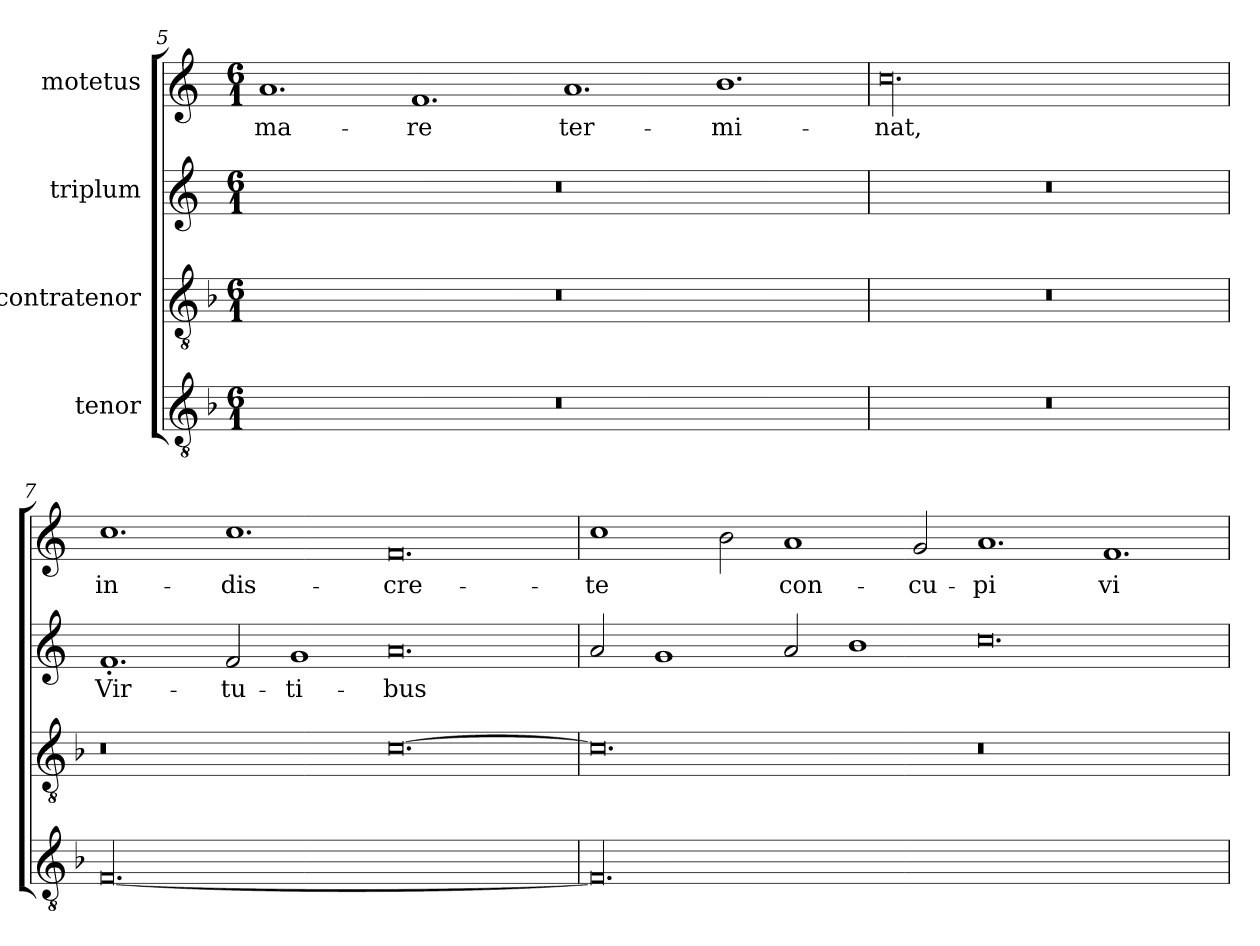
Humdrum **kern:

**kern	**kern	**kern	**text	**kern	**text
*part4	*part3	*part2	*part2	*part1	*part1
*staff4	*staff3	*staff2	*staff2	*staff1	*staff1
*I"tenor	*I"contratenor	*I"triplum	*	*I"motetus	*
*clefGv2	*clefGv2	*clefG2	*	*clefG2	*
*k[b-]	*k[b-]	*k[]	*	*k[]	*
*F:	*F:	*C:	*	*C:	*
*M6/1	*M6/1	*M6/1	*	*M6/1	*
=5	=5	=5	=5	=5	=5
00.r	00.r	00.r	.	1.a/	ma-
.	.	.	.	1.f/	-re
.	.	.	.	1.a/	ter-
.	.	.	.	1.b\	-mi-
=6	=6	=6	=6	=6	=6
00.r	00.r	00.r	.	00.cc\	-nat,
=7	=7	=7	=7	=7	=7
[00.F/	0.r	1.f'/	Vir-	1.cc\	in-
.	.	2f/	-tu-	1.cc\	-dis-
.	.	1g/	-ti-	.	.
.	[0.c\	0.a/	-bus	0.f/	-cre-
=8	=8	=8	=8	=8	=8
00.F/]	0.c\]	2a/	.	1cc\	-te
.	.	1g/	.	.	.
.	.	.	.	2b\	.
.	.	2a/	.	1a/	con-
.	.	1b\	.	.	.
.	.	.	.	2g/	-cu-
.	0.r	0.cc\	.	1.a/	-pi
.	.	.	.	1.f/	vi-
=	=	=	=	=	=
*-	*-	*-	*-	*-	*-
